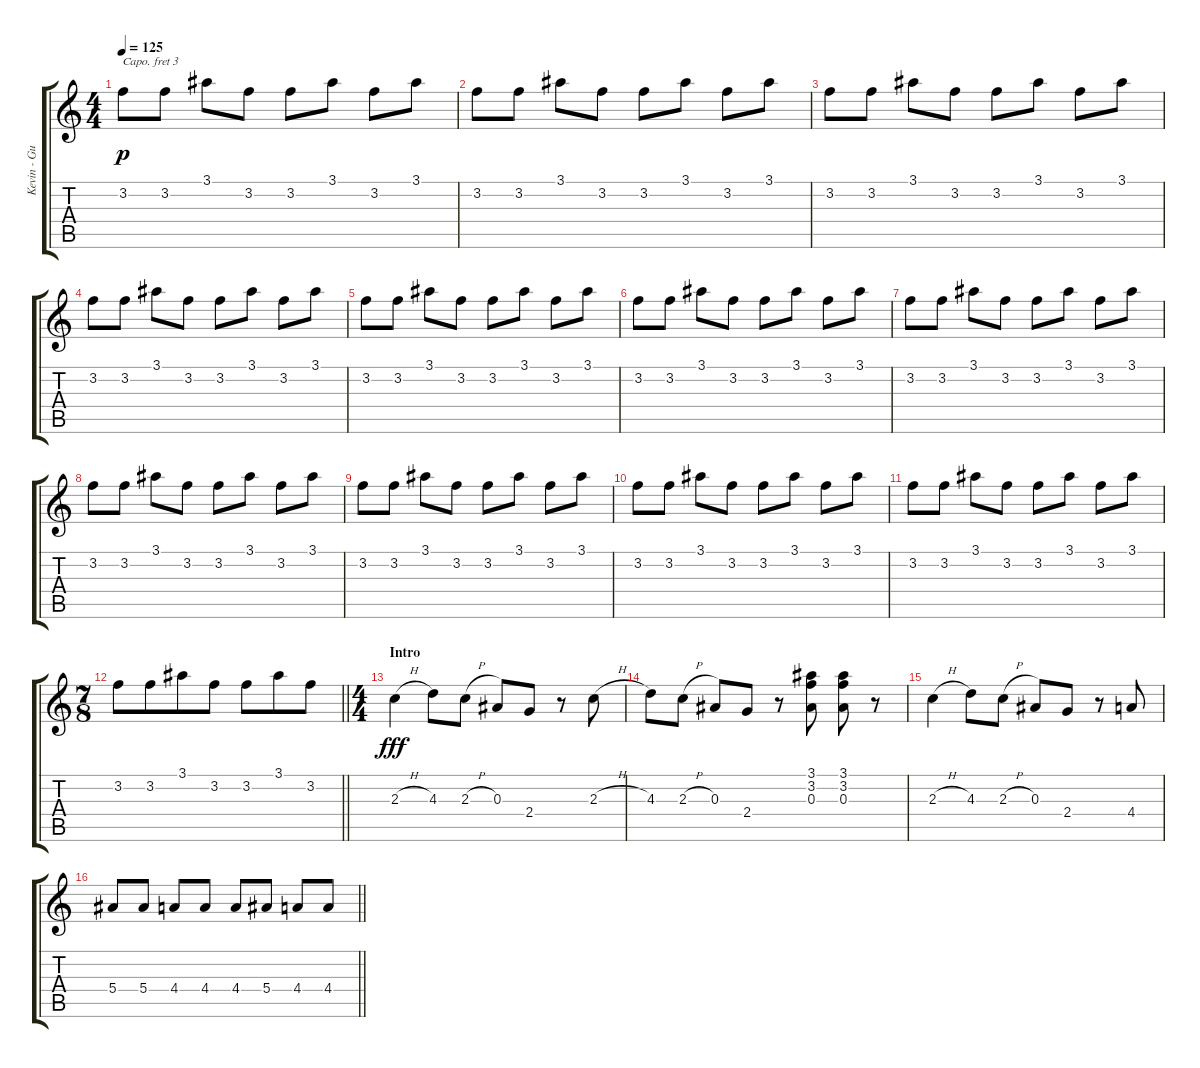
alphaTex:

\track ("Kevin - Guitar" "Kevin - Gu") {instrument acousticguitarsteel}
\staff {score tabs}
\capo 3
\tuning (E4 B3 G3 D3 A2 E2) {hide}
\ts (4 4)
\tempo 125
\clef g2
\ks c
3.2.8{dy p} 3.2.8 3.1.8 3.2.8 3.2.8 3.1.8 3.2.8 3.1.8 |
3.2.8 3.2.8 3.1.8 3.2.8 3.2.8 3.1.8 3.2.8 3.1.8 |
3.2.8 3.2.8 3.1.8 3.2.8 3.2.8 3.1.8 3.2.8 3.1.8 |
3.2.8 3.2.8 3.1.8 3.2.8 3.2.8 3.1.8 3.2.8 3.1.8 |
3.2.8 3.2.8 3.1.8 3.2.8 3.2.8 3.1.8 3.2.8 3.1.8 |
3.2.8 3.2.8 3.1.8 3.2.8 3.2.8 3.1.8 3.2.8 3.1.8 |
3.2.8 3.2.8 3.1.8 3.2.8 3.2.8 3.1.8 3.2.8 3.1.8 |
3.2.8 3.2.8 3.1.8 3.2.8 3.2.8 3.1.8 3.2.8 3.1.8 |
3.2.8 3.2.8 3.1.8 3.2.8 3.2.8 3.1.8 3.2.8 3.1.8 |
3.2.8 3.2.8 3.1.8 3.2.8 3.2.8 3.1.8 3.2.8 3.1.8 |
3.2.8 3.2.8 3.1.8 3.2.8 3.2.8 3.1.8 3.2.8 3.1.8 |
\ts (7 8)
\barLineRight lightlight
3.2.8 3.2.8 3.1.8 3.2.8 3.2.8 3.1.8 3.2.8 |
\ts (4 4)
\section ("" "Intro")
2.3{h}.4{dy fff} 4.3.8 2.3{h}.8 0.3.8 2.4.8 r.8 2.3{h}.8 |
4.3.8 2.3{h}.8 0.3.8 2.4.8 r.8 (3.1 3.2 0.3).8 (3.1 3.2 0.3).8 r.8 |
2.3{h}.4 4.3.8 2.3{h}.8 0.3.8 2.4.8 r.8 4.4.8 |
\barLineRight lightlight
5.4.8 5.4.8 4.4.8 4.4.8 4.4.8 5.4.8 4.4.8 4.4.8
